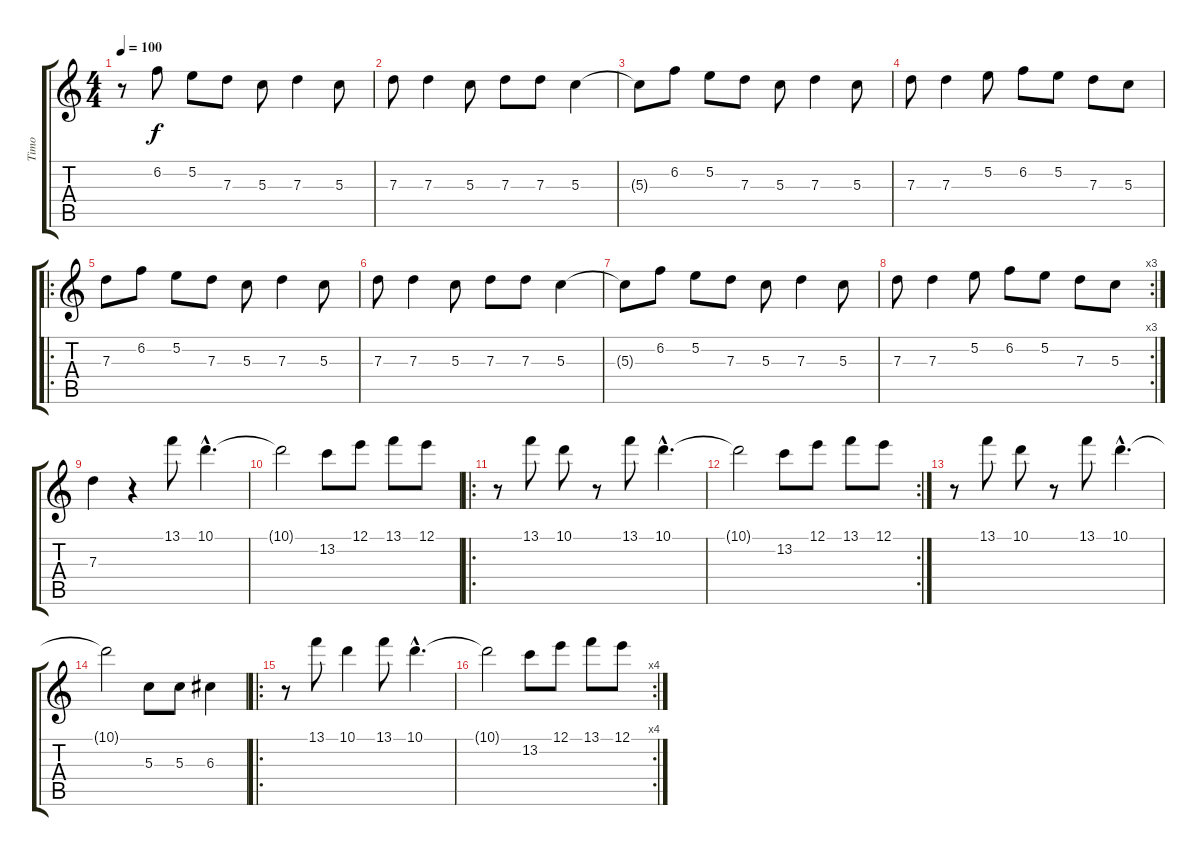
\track ("Timo" "Timo") {instrument overdrivenguitar}
\staff {score tabs}
\tuning (E4 B3 G3 D3 A2 D2) {hide}
\ts (4 4)
\tempo 100
\clef g2
\ks c
r.8{dy f instrument overdrivenguitar} 6.2.8 5.2.8 7.3.8 5.3.8 7.3.4 5.3.8 |
7.3.8 7.3.4 5.3.8 7.3.8 7.3.8 5.3.4 |
5.3{t}.8 6.2.8 5.2.8 7.3.8 5.3.8 7.3.4 5.3.8 |
7.3.8 7.3.4 5.2.8 6.2.8 5.2.8 7.3.8 5.3.8 |
\ro
7.3.8 6.2.8 5.2.8 7.3.8 5.3.8 7.3.4 5.3.8 |
7.3.8 7.3.4 5.3.8 7.3.8 7.3.8 5.3.4 |
5.3{t}.8 6.2.8 5.2.8 7.3.8 5.3.8 7.3.4 5.3.8 |
\rc 3
7.3.8 7.3.4 5.2.8 6.2.8 5.2.8 7.3.8 5.3.8 |
7.3.4 r.4 13.1.8 10.1{hac}.4{d} |
10.1{t}.2 13.2.8 12.1.8 13.1.8 12.1.8 |
\ro
r.8 13.1.8 10.1.8 r.8 13.1.8 10.1{hac}.4{d} |
\rc 2
10.1{t}.2 13.2.8 12.1.8 13.1.8 12.1.8 |
r.8 13.1.8 10.1.8 r.8 13.1.8 10.1{hac}.4{d} |
10.1{t}.2 5.3.8 5.3.8 6.3.4 |
\ro
r.8 13.1.8 10.1.4 13.1.8 10.1{hac}.4{d} |
\rc 4
10.1{t}.2 13.2.8 12.1.8 13.1.8 12.1.8
